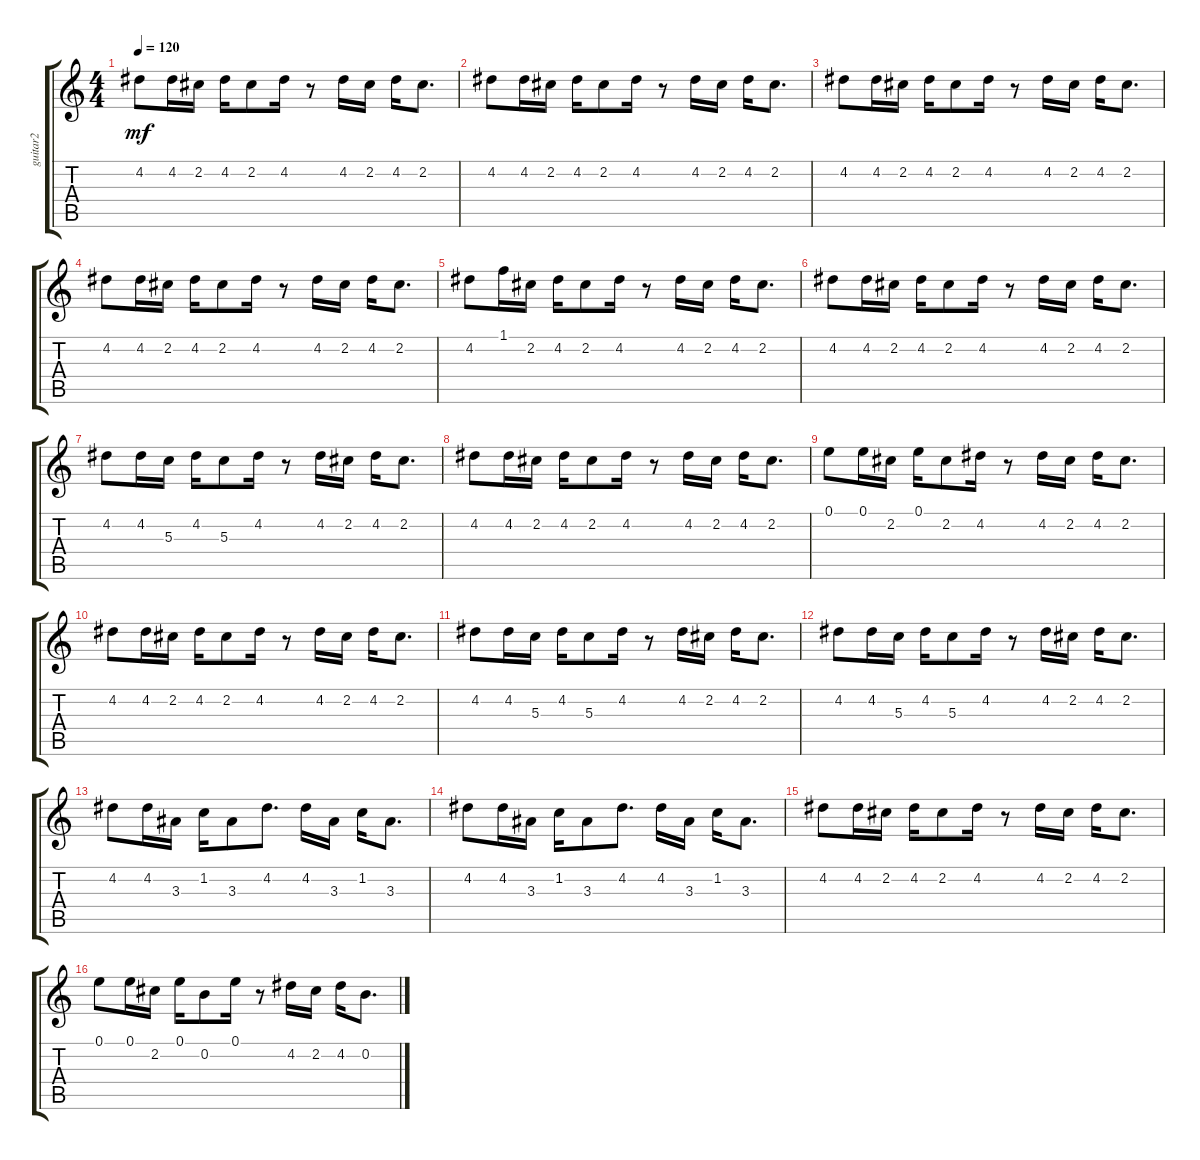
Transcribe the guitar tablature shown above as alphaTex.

\track ("guitar2" "guitar2") {instrument acousticguitarnylon}
\staff {score tabs}
\tuning (E4 B3 G3 D3 A2 E2) {hide}
\ts (4 4)
\tempo 120
\clef g2
\ks c
4.2.8{dy mf} 4.2.16 2.2.16 4.2.16 2.2.8 4.2.16 r.8 4.2.16 2.2.16 4.2.16 2.2.8{d} |
4.2.8 4.2.16 2.2.16 4.2.16 2.2.8 4.2.16 r.8 4.2.16 2.2.16 4.2.16 2.2.8{d} |
4.2.8 4.2.16 2.2.16 4.2.16 2.2.8 4.2.16 r.8 4.2.16 2.2.16 4.2.16 2.2.8{d} |
4.2.8 4.2.16 2.2.16 4.2.16 2.2.8 4.2.16 r.8 4.2.16 2.2.16 4.2.16 2.2.8{d} |
4.2.8 1.1.16 2.2.16 4.2.16 2.2.8 4.2.16 r.8 4.2.16 2.2.16 4.2.16 2.2.8{d} |
4.2.8 4.2.16 2.2.16 4.2.16 2.2.8 4.2.16 r.8 4.2.16 2.2.16 4.2.16 2.2.8{d} |
4.2.8 4.2.16 5.3.16 4.2.16 5.3.8 4.2.16 r.8 4.2.16 2.2.16 4.2.16 2.2.8{d} |
4.2.8 4.2.16 2.2.16 4.2.16 2.2.8 4.2.16 r.8 4.2.16 2.2.16 4.2.16 2.2.8{d} |
0.1.8 0.1.16 2.2.16 0.1.16 2.2.8 4.2.16 r.8 4.2.16 2.2.16 4.2.16 2.2.8{d} |
4.2.8 4.2.16 2.2.16 4.2.16 2.2.8 4.2.16 r.8 4.2.16 2.2.16 4.2.16 2.2.8{d} |
4.2.8 4.2.16 5.3.16 4.2.16 5.3.8 4.2.16 r.8 4.2.16 2.2.16 4.2.16 2.2.8{d} |
4.2.8 4.2.16 5.3.16 4.2.16 5.3.8 4.2.16 r.8 4.2.16 2.2.16 4.2.16 2.2.8{d} |
4.2.8 4.2.16 3.3.16 1.2.16 3.3.8 4.2.8{d} 4.2.16 3.3.16 1.2.16 3.3.8{d} |
4.2.8 4.2.16 3.3.16 1.2.16 3.3.8 4.2.8{d} 4.2.16 3.3.16 1.2.16 3.3.8{d} |
4.2.8 4.2.16 2.2.16 4.2.16 2.2.8 4.2.16 r.8 4.2.16 2.2.16 4.2.16 2.2.8{d} |
0.1.8 0.1.16 2.2.16 0.1.16 0.2.8 0.1.16 r.8 4.2.16 2.2.16 4.2.16 0.2.8{d}
